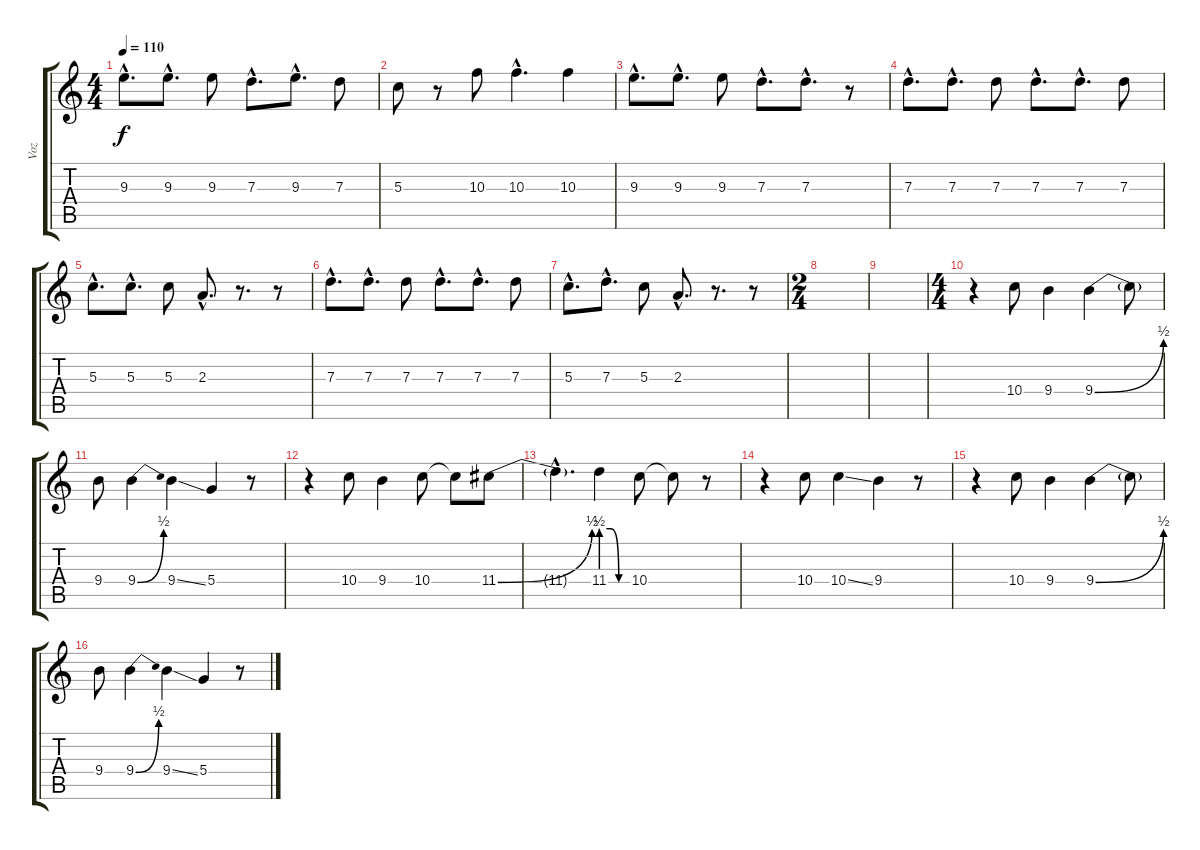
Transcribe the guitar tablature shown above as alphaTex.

\track ("Voz " "Voz ") {instrument distortionguitar}
\staff {score tabs}
\tuning (E4 B3 G3 D3 A2 E2) {hide}
\ts (4 4)
\tempo 110
\clef g2
\ks c
9.3{hac}.8{d dy f} 9.3{hac}.8{d} 9.3.8 7.3{hac}.8{d} 9.3{hac}.8{d} 7.3.8 |
5.3.8 r.8 10.3.8 10.3{hac}.4{d} 10.3.4 |
9.3{hac}.8{d} 9.3{hac}.8{d} 9.3.8 7.3{hac}.8{d} 7.3{hac}.8{d} r.8 |
7.3{hac}.8{d} 7.3{hac}.8{d} 7.3.8 7.3{hac}.8{d} 7.3{hac}.8{d} 7.3.8 |
5.3{hac}.8{d} 5.3{hac}.8{d} 5.3.8 2.3{hac}.8{d} r.8{d} r.8 |
7.3{hac}.8{d} 7.3{hac}.8{d} 7.3.8 7.3{hac}.8{d} 7.3{hac}.8{d} 7.3.8 |
5.3{hac}.8{d} 7.3{hac}.8{d} 5.3.8 2.3{hac}.8{d} r.8{d} r.8 |
\ts (2 4)
|
|
\ts (4 4)
r.4 10.4.8 9.4.4 9.4{be (bend 0 0 60 2)}.4 9.4{t}.8 |
9.4.8 9.4{be (bend 0 0 60 2)}.4 9.4{ss}.4 5.4.4 r.8 |
r.4 10.4.8 9.4.4 10.4.8 10.4{t}.8 11.4{be (bend 0 0 60 2)}.8 |
11.4{hac t}.4{d} 11.4{be (custom 0 2 20 2 40 0 60 0)}.4 10.4.8 10.4{t}.8 r.8 |
r.4 10.4.8 10.4{ss}.4 9.4.4 r.8 |
r.4 10.4.8 9.4.4 9.4{be (bend 0 0 60 2)}.4 9.4{t}.8 |
9.4.8 9.4{be (bend 0 0 60 2)}.4 9.4{ss}.4 5.4.4 r.8
